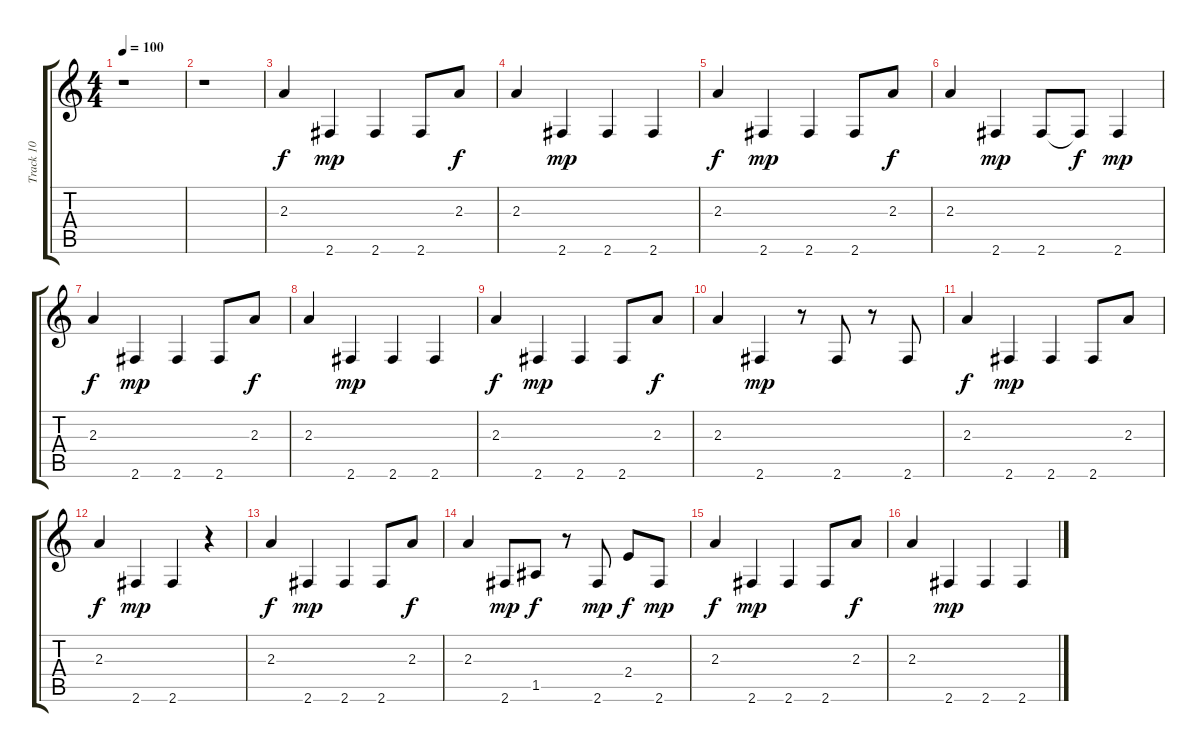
\track ("Track 10" "Track 10") {instrument acousticguitarnylon}
\staff {score tabs}
\tuning (E4 B3 G3 D3 A2 E2) {hide}
\ts (4 4)
\tempo 100
\clef g2
\ks c
r.1{dy f} |
r.1 |
2.3.4 2.6.4{dy mp} 2.6.4 2.6.8 2.3.8{dy f} |
2.3.4 2.6.4{dy mp} 2.6.4 2.6.4 |
2.3.4{dy f} 2.6.4{dy mp} 2.6.4 2.6.8 2.3.8{dy f} |
2.3.4 2.6.4{dy mp} 2.6.8 2.6{t}.8{dy f} 2.6.4{dy mp} |
2.3.4{dy f} 2.6.4{dy mp} 2.6.4 2.6.8 2.3.8{dy f} |
2.3.4 2.6.4{dy mp} 2.6.4 2.6.4 |
2.3.4{dy f} 2.6.4{dy mp} 2.6.4 2.6.8 2.3.8{dy f} |
2.3.4 2.6.4{dy mp} r.8 2.6.8 r.8 2.6.8 |
2.3.4{dy f} 2.6.4{dy mp} 2.6.4 2.6.8 2.3.8 |
2.3.4{dy f} 2.6.4{dy mp} 2.6.4 r.4 |
2.3.4{dy f} 2.6.4{dy mp} 2.6.4 2.6.8 2.3.8{dy f} |
2.3.4 2.6.8{dy mp} 1.5.8{dy f} r.8 2.6.8{dy mp} 2.4.8{dy f} 2.6.8{dy mp} |
2.3.4{dy f} 2.6.4{dy mp} 2.6.4 2.6.8 2.3.8{dy f} |
2.3.4 2.6.4{dy mp} 2.6.4 2.6.4
